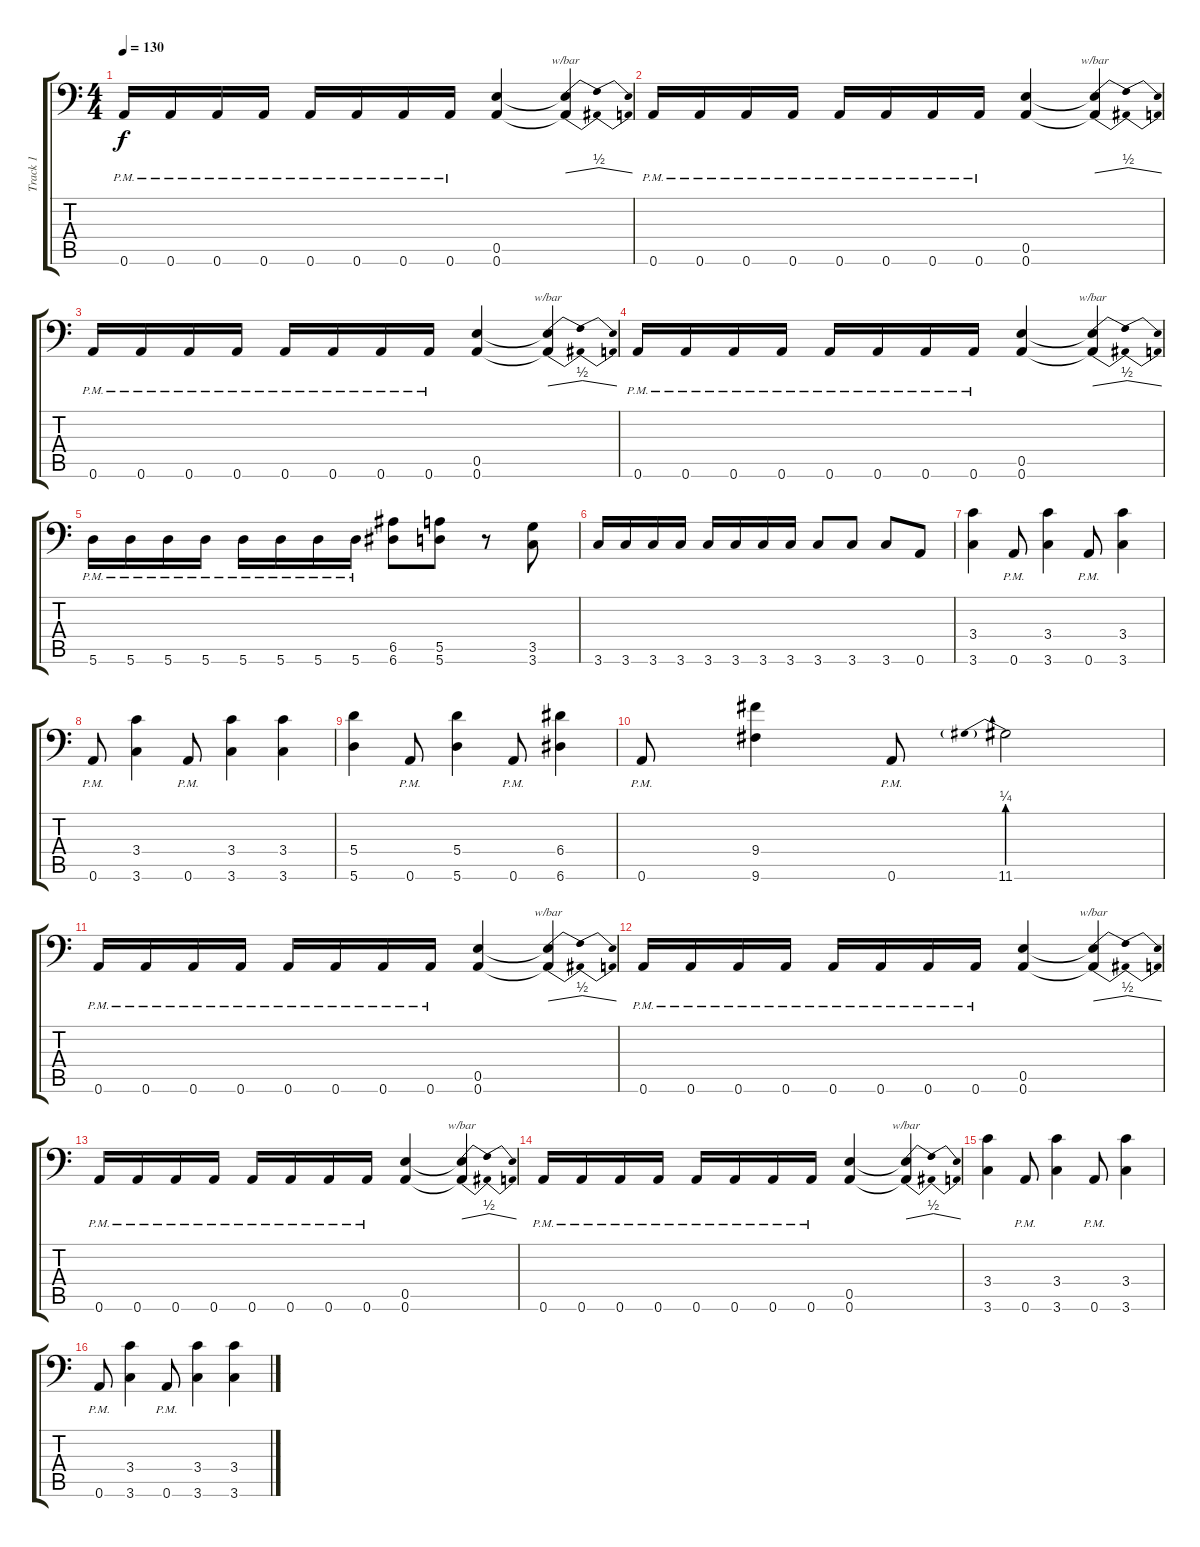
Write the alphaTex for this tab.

\track ("Track 1" "Track 1") {instrument distortionguitar}
\staff {score tabs}
\tuning (B3 Gb3 D3 A2 E2 A1) {hide}
\ts (4 4)
\tempo 130
\clef f4
\ks c
0.6{pm}.16{dy f} 0.6{pm}.16 0.6{pm}.16 0.6{pm}.16 0.6{pm}.16 0.6{pm}.16 0.6{pm}.16 0.6{pm}.16 (0.5 0.6).4 (0.5{t} 0.6{t}).4{tbe (dip default 0 0 30 2 60 0)} |
0.6{pm}.16 0.6{pm}.16 0.6{pm}.16 0.6{pm}.16 0.6{pm}.16 0.6{pm}.16 0.6{pm}.16 0.6{pm}.16 (0.5 0.6).4 (0.5{t} 0.6{t}).4{tbe (dip default 0 0 30 2 60 0)} |
0.6{pm}.16 0.6{pm}.16 0.6{pm}.16 0.6{pm}.16 0.6{pm}.16 0.6{pm}.16 0.6{pm}.16 0.6{pm}.16 (0.5 0.6).4 (0.5{t} 0.6{t}).4{tbe (dip default 0 0 30 2 60 0)} |
0.6{pm}.16 0.6{pm}.16 0.6{pm}.16 0.6{pm}.16 0.6{pm}.16 0.6{pm}.16 0.6{pm}.16 0.6{pm}.16 (0.5 0.6).4 (0.5{t} 0.6{t}).4{tbe (dip default 0 0 30 2 60 0)} |
5.6{pm}.16 5.6{pm}.16 5.6{pm}.16 5.6{pm}.16 5.6{pm}.16 5.6{pm}.16 5.6{pm}.16 5.6{pm}.16 (6.5 6.6).8 (5.5 5.6).8 r.8 (3.5 3.6).8 |
3.6.16 3.6.16 3.6.16 3.6.16 3.6.16 3.6.16 3.6.16 3.6.16 3.6.8 3.6.8 3.6.8 0.6.8 |
(3.4 3.6).4 0.6{pm}.8 (3.4 3.6).4 0.6{pm}.8 (3.4 3.6).4 |
0.6{pm}.8 (3.4 3.6).4 0.6{pm}.8 (3.4 3.6).4 (3.4 3.6).4 |
(5.4 5.6).4 0.6{pm}.8 (5.4 5.6).4 0.6{pm}.8 (6.4 6.6).4 |
0.6{pm}.8 (9.4 9.6).4 0.6{pm}.8 11.6{be (prebend 0 1 60 1)}.2 |
0.6{pm}.16 0.6{pm}.16 0.6{pm}.16 0.6{pm}.16 0.6{pm}.16 0.6{pm}.16 0.6{pm}.16 0.6{pm}.16 (0.5 0.6).4 (0.5{t} 0.6{t}).4{tbe (dip default 0 0 30 2 60 0)} |
0.6{pm}.16 0.6{pm}.16 0.6{pm}.16 0.6{pm}.16 0.6{pm}.16 0.6{pm}.16 0.6{pm}.16 0.6{pm}.16 (0.5 0.6).4 (0.5{t} 0.6{t}).4{tbe (dip default 0 0 30 2 60 0)} |
0.6{pm}.16 0.6{pm}.16 0.6{pm}.16 0.6{pm}.16 0.6{pm}.16 0.6{pm}.16 0.6{pm}.16 0.6{pm}.16 (0.5 0.6).4 (0.5{t} 0.6{t}).4{tbe (dip default 0 0 30 2 60 0)} |
0.6{pm}.16 0.6{pm}.16 0.6{pm}.16 0.6{pm}.16 0.6{pm}.16 0.6{pm}.16 0.6{pm}.16 0.6{pm}.16 (0.5 0.6).4 (0.5{t} 0.6{t}).4{tbe (dip default 0 0 30 2 60 0)} |
(3.4 3.6).4 0.6{pm}.8 (3.4 3.6).4 0.6{pm}.8 (3.4 3.6).4 |
0.6{pm}.8 (3.4 3.6).4 0.6{pm}.8 (3.4 3.6).4 (3.4 3.6).4
